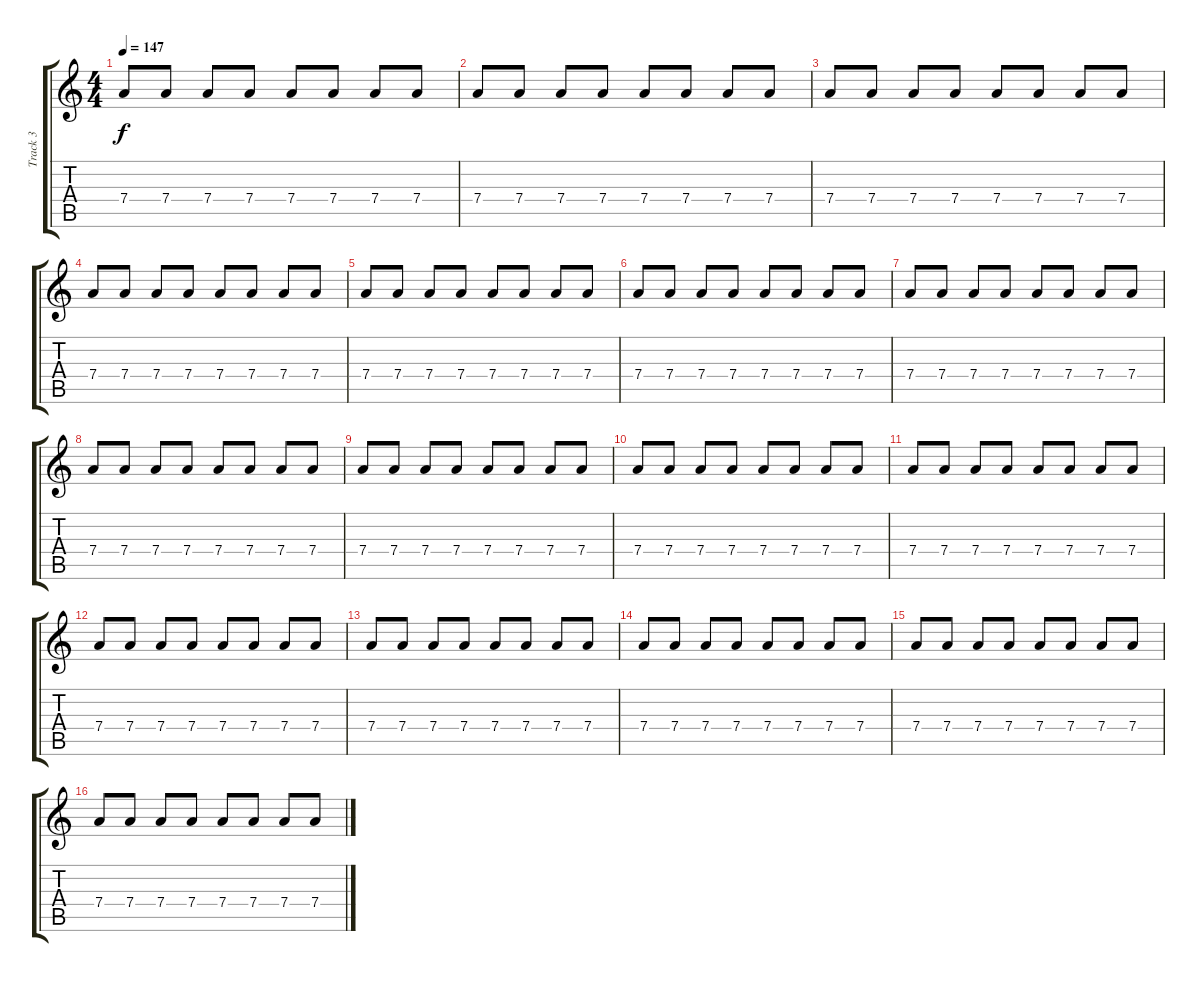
\track ("Track 3" "Track 3") {instrument distortionguitar}
\staff {score tabs}
\tuning (E4 B3 G3 D3 A2 E2) {hide}
\ts (4 4)
\tempo 147
\clef g2
\ks c
7.4.8{dy f} 7.4.8 7.4.8 7.4.8 7.4.8 7.4.8 7.4.8 7.4.8 |
7.4.8 7.4.8 7.4.8 7.4.8 7.4.8 7.4.8 7.4.8 7.4.8 |
7.4.8 7.4.8 7.4.8 7.4.8 7.4.8 7.4.8 7.4.8 7.4.8 |
7.4.8 7.4.8 7.4.8 7.4.8 7.4.8 7.4.8 7.4.8 7.4.8 |
7.4.8 7.4.8 7.4.8 7.4.8 7.4.8 7.4.8 7.4.8 7.4.8 |
7.4.8 7.4.8 7.4.8 7.4.8 7.4.8 7.4.8 7.4.8 7.4.8 |
7.4.8 7.4.8 7.4.8 7.4.8 7.4.8 7.4.8 7.4.8 7.4.8 |
7.4.8 7.4.8 7.4.8 7.4.8 7.4.8 7.4.8 7.4.8 7.4.8 |
7.4.8 7.4.8 7.4.8 7.4.8 7.4.8 7.4.8 7.4.8 7.4.8 |
7.4.8 7.4.8 7.4.8 7.4.8 7.4.8 7.4.8 7.4.8 7.4.8 |
7.4.8 7.4.8 7.4.8 7.4.8 7.4.8 7.4.8 7.4.8 7.4.8 |
7.4.8 7.4.8 7.4.8 7.4.8 7.4.8 7.4.8 7.4.8 7.4.8 |
7.4.8 7.4.8 7.4.8 7.4.8 7.4.8 7.4.8 7.4.8 7.4.8 |
7.4.8 7.4.8 7.4.8 7.4.8 7.4.8 7.4.8 7.4.8 7.4.8 |
7.4.8 7.4.8 7.4.8 7.4.8 7.4.8 7.4.8 7.4.8 7.4.8 |
7.4.8 7.4.8 7.4.8 7.4.8 7.4.8 7.4.8 7.4.8 7.4.8
